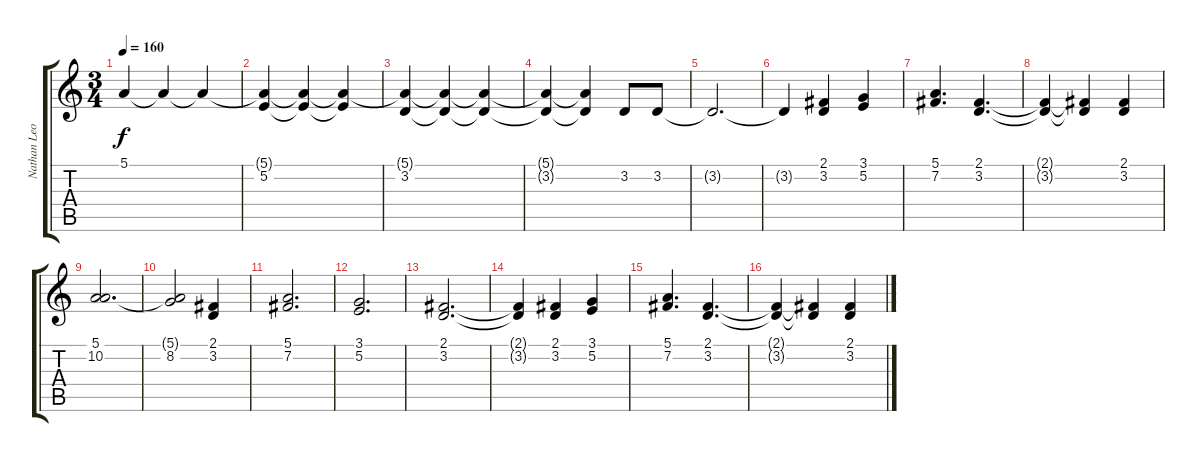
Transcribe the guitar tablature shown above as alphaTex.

\track ("Nathan Leone" "Nathan Leo") {instrument violin}
\staff {score tabs}
\tuning (E4 B3 G3 D3 A2 D2) {hide}
\ts (3 4)
\tempo 160
\clef g2
\ks c
5.1.4{dy f} 5.1{t}.4 5.1{t}.4 |
(5.1{t} 5.2).4 (5.1{t} 5.2{t}).4 (5.1{t} 5.2{t}).4 |
(5.1{t} 3.2).4 (5.1{t} 3.2{t}).4 (5.1{t} 3.2{t}).4 |
(5.1{t} 3.2{t}).4 (5.1{t} 3.2{t}).4 3.2.8 3.2.8 |
3.2{t}.2{d} |
3.2{t}.4 (2.1 3.2).4 (3.1 5.2).4 |
(5.1 7.2).4{d} (2.1 3.2).4{d} |
(2.1{t} 3.2{t}).4 (2.1{t} 3.2{t}).4 (2.1 3.2).4 |
(5.1 10.2).2{d} |
(5.1{t} 8.2).2 (2.1 3.2).4 |
(5.1 7.2).2{d} |
(3.1 5.2).2{d} |
(2.1 3.2).2{d} |
(2.1{t} 3.2{t}).4 (2.1 3.2).4 (3.1 5.2).4 |
(5.1 7.2).4{d} (2.1 3.2).4{d} |
(2.1{t} 3.2{t}).4 (2.1{t} 3.2{t}).4 (2.1 3.2).4
